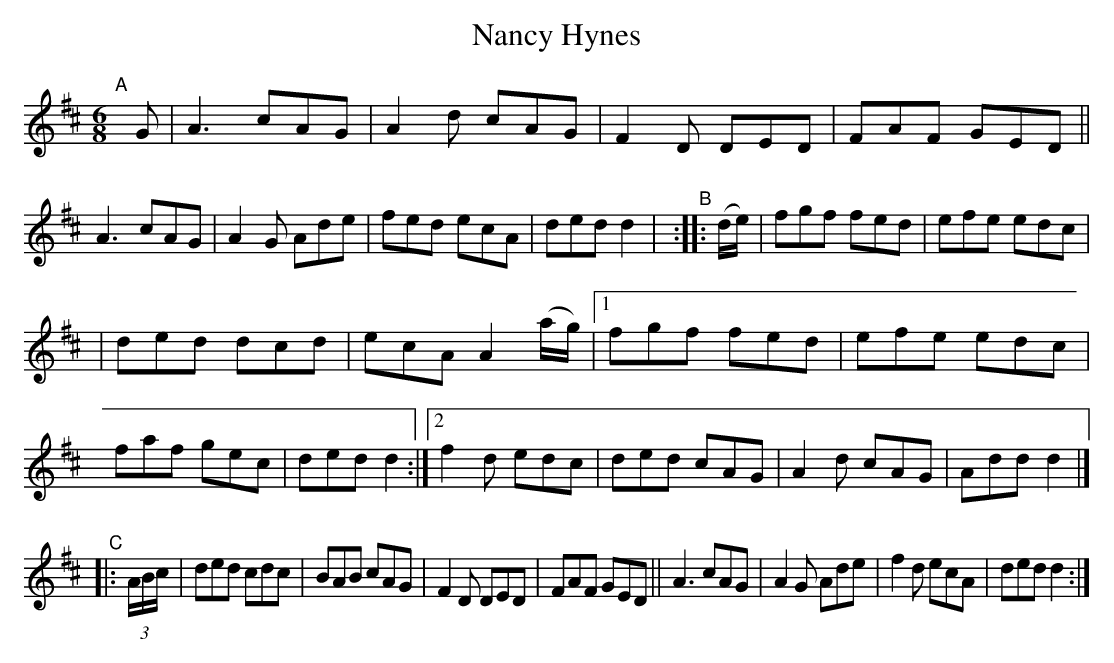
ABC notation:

X:1
T: Nancy Hynes
M: 6/8
L: 1/8
K: D
"^A"[|] G |\
A3 cAG | A2d cAG | F2D DED | FAF GED ||\
A3 cAG | A2G Ade | fed ecA | ded d2 |\
"^B":: (d/e/) | fgf fed | efe edc |
| ded dcd | ecA A2 (a/g/) |\
[1 fgf fed | efe edc | faf gec | ded d2 :|\
[2 f2d edc | ded cAG | A2d cAG | Add d2 |]
"^C"|: (3A/B/c/ |\
ded cdc | BAB cAG | F2D DED | FAF GED ||\
A3  cAG | A2G Ade | f2d ecA | ded d2 :|
